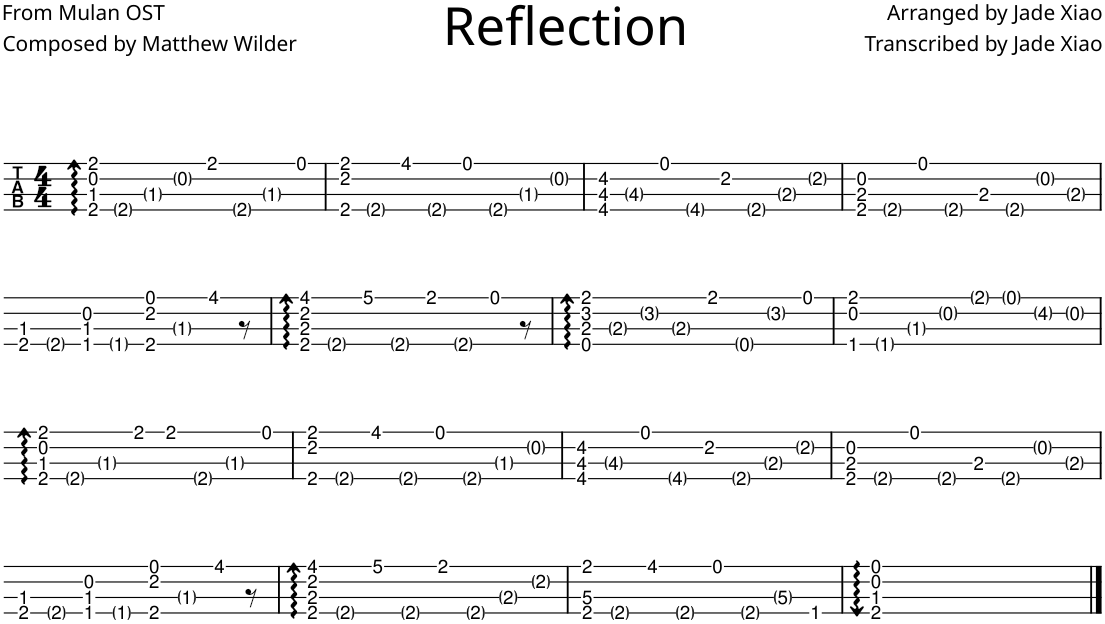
**kern
*part1
*staff1
*I"Ukulele
*I'Uk.
*stria4
*
*k[]
*M4/4
=1
8A:: 8d-:: 8e:: 8b::L
8A
8c#
8eJ
8bL
8A
8c#
8aJ
=2
8A 8f# 8bL
8A
8cc#
8AJ
8aL
8A
8d-
8eJ
=3
8B 8e 8g#L
8e
8a
8BJ
8f#L
8A
8d
8f#J
=4
8A 8d 8eL
8A
8a
8AJ
8dL
8A
8e
8dJ
!!LO:LB:g=z
=5
8A 8c#L
8A
8G# 8c# 8e
8G#J
8A 8f# 8aL
8c#
8cc#J
8r
=6
8A:: 8d:: 8f#:: 8cc#::L
8A
8dd
8AJ
8bL
8A
8aJ
8r
=7
8G:: 8d:: 8g:: 8b::L
8d
8g
8dJ
8bL
8G
8g
8aJ
=8
8A- 8e 8bL
8G#
8c#
8eJ
8bL
8a
8g#
8eJ
!!LO:LB:g=z
=9
8A:: 8c#:: 8e:: 8b::L
8A
8c#
8bJ
8bL
8A
8c#
8aJ
=10
8A 8f# 8bL
8A
8cc#
8AJ
8aL
8A
8d-
8eJ
=11
8B 8e 8g#L
8e
8a
8BJ
8f#L
8A
8d
8f#J
=12
8A 8d 8eL
8A
8a
8AJ
8dL
8A
8e
8dJ
!!LO:LB:g=z
=13
8A 8c#L
8A
8G# 8c# 8e
8G#J
8A 8f# 8aL
8c#
8cc#J
8r
=14
8A:: 8d:: 8f#:: 8cc#::L
8A
8dd
8AJ
8bL
8A
8d
8f#J
=15
8A 8f 8bL
8A
8cc#
8AJ
8aL
8A
8f
8G#J
=16
1A:: 1c#:: 1e:: 1a::
==
*-
